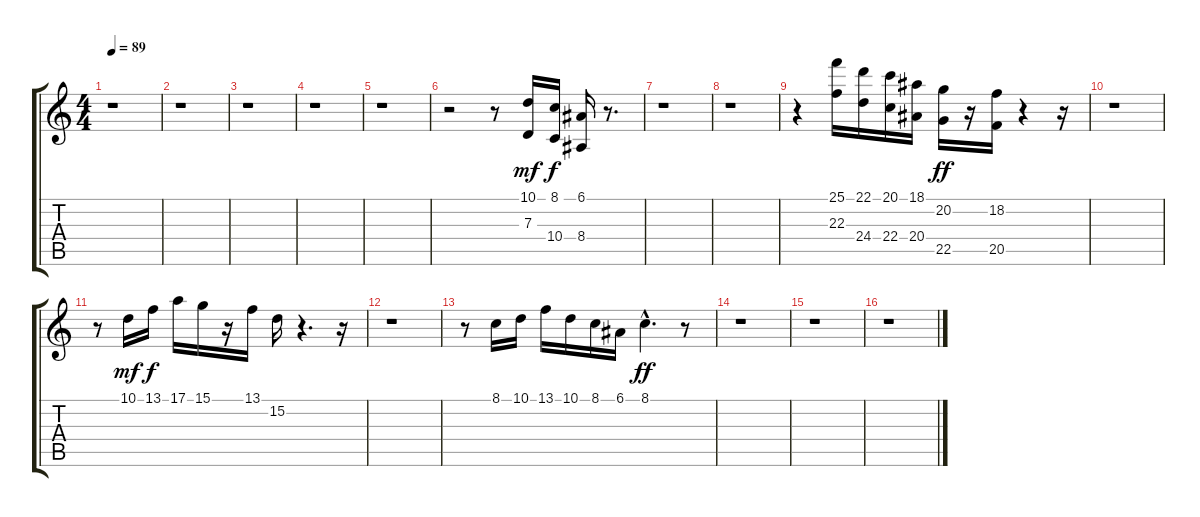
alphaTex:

\track "" {instrument shamisen}
\staff {score tabs}
\tuning (E4 B3 G3 D3 A2 E2) {hide}
\ts (4 4)
\tempo 89
\clef g2
\ks c
r.1{dy mf instrument shamisen} |
r.1 |
r.1 |
r.1 |
r.1 |
r.2 r.8 (10.1 7.3).16 (8.1 10.4).16{dy f} (6.1 8.4).16 r.8{d} |
r.1 |
r.1 |
r.4 (25.1 22.3).16 (22.1 24.4).16 (20.1 22.4).16 (18.1 20.4).16 (20.2 22.5).16{dy ff} r.16 (18.2 20.5).16 r.4 r.16 |
r.1 |
r.8 10.1.16{dy mf} 13.1.16{dy f} 17.1.16 15.1.16 r.16 13.1.16 15.2.16 r.4{d} r.16 |
r.1 |
r.8 8.1.16 10.1.16 13.1.16 10.1.16 8.1.16 6.1.16 8.1{hac}.4{d dy ff} r.8 |
r.1 |
r.1 |
r.1
